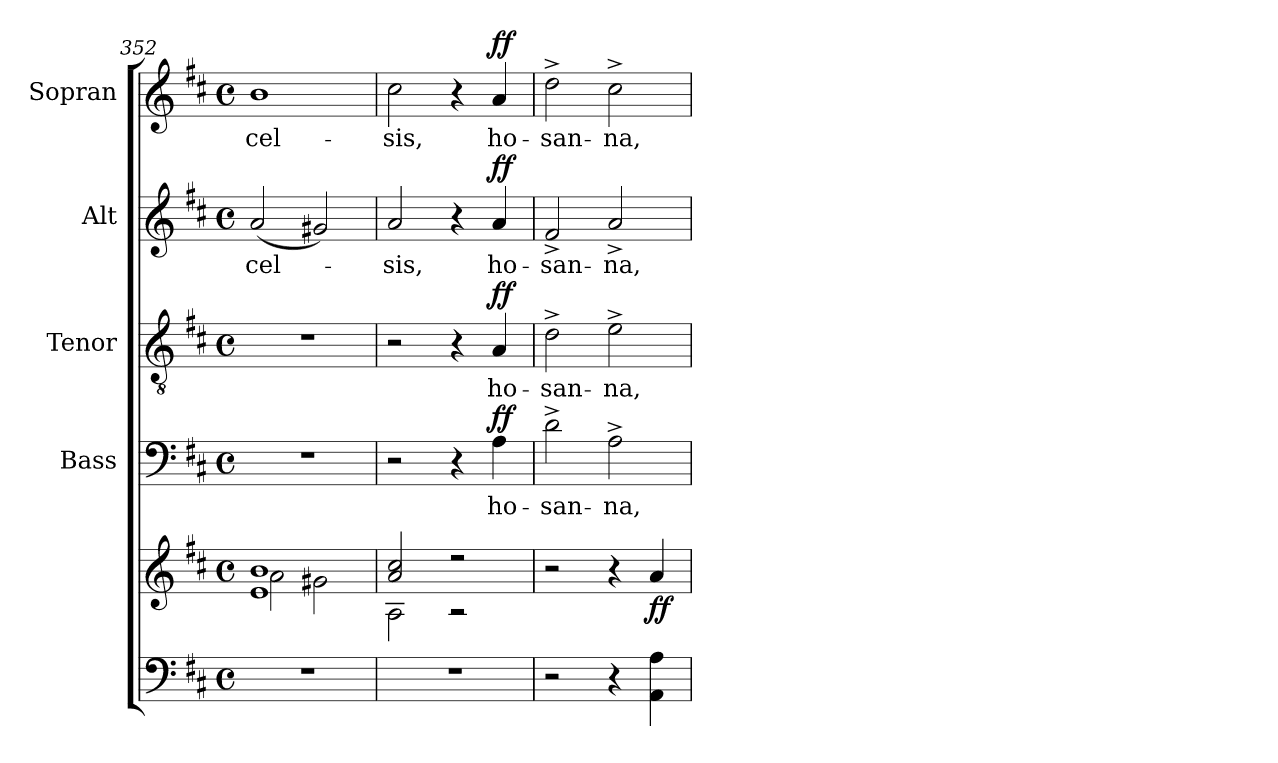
**kern	**kern	**dynam	**kern	**text	**dynam	**kern	**text	**dynam	**kern	**text	**dynam	**kern	**text	**dynam
*part5	*part5	*part5	*part4	*part4	*part4	*part3	*part3	*part3	*part2	*part2	*part2	*part1	*part1	*part1
*staff6	*staff5	*staff5/6	*staff4	*staff4	*staff4	*staff3	*staff3	*staff3	*staff2	*staff2	*staff2	*staff1	*staff1	*staff1
*	*	*	*I"Bass	*	*	*I"Tenor	*	*	*I"Alt	*	*	*I"Sopran	*	*
*	*	*	*I'B.	*	*	*I'T.	*	*	*I'A.	*	*	*I'S.	*	*
!!LO:PB:g=z
*clefF4	*clefG2	*	*clefF4	*	*	*clefGv2	*	*	*clefG2	*	*	*clefG2	*	*
*k[f#c#]	*k[f#c#]	*	*k[f#c#]	*	*	*k[f#c#]	*	*	*k[f#c#]	*	*	*k[f#c#]	*	*
*D:	*D:	*	*D:	*	*	*D:	*	*	*D:	*	*	*D:	*	*
*M4/4	*M4/4	*	*M4/4	*	*	*M4/4	*	*	*M4/4	*	*	*M4/4	*	*
*met(c)	*met(c)	*	*met(c)	*	*	*met(c)	*	*	*met(c)	*	*	*met(c)	*	*
=352	=352	=352	=352	=352	=352	=352	=352	=352	=352	=352	=352	=352	=352	=352
*	*^	*	*	*	*	*	*	*	*	*	*	*	*	*
!	!	!	!	!	!	!	!	!	!	!	!LO:LY:b	!	!	!LO:LY:b	!
1r	1e 1b	2a\	.	1r	.	.	1r	.	.	(<2a/	-cel-	.	1b	-cel-	.
.	.	2g#X\	.	.	.	.	.	.	.	2g#X/)	.	.	.	.	.
=353	=353	=353	=353	=353	=353	=353	=353	=353	=353	=353	=353	=353	=353	=353	=353
!	!	!	!	!	!	!	!	!	!	!	!LO:LY:b	!	!	!LO:LY:b	!
1r	2a/ 2cc#/	2A\	.	2r	.	.	2r	.	.	2a/	-sis,	.	2cc#\	-sis,	.
.	2r	2r	.	4r	.	.	4r	.	.	4r	.	.	4r	.	.
!	!	!	!	!	!LO:LY:b	!LO:DY:a	!	!LO:LY:b	!LO:DY:a	!	!LO:LY:b	!LO:DY:a	!	!LO:LY:b	!LO:DY:a
.	.	.	.	4A\	ho-	ff	4A/	ho-	ff	4a/	ho-	ff	4a/	ho-	ff
*	*v	*v	*	*	*	*	*	*	*	*	*	*	*	*	*
=354	=354	=354	=354	=354	=354	=354	=354	=354	=354	=354	=354	=354	=354	=354
!	!	!	!	!LO:LY:b	!	!	!LO:LY:b	!	!	!LO:LY:b	!	!	!LO:LY:b	!
2r	2r	.	2d^>\	-san-	.	2d^>\	-san-	.	2f#^>/	-san-	.	2dd^>\	-san-	.
!	!	!	!	!LO:LY:b	!	!	!LO:LY:b	!	!	!LO:LY:b	!	!	!LO:LY:b	!
4r	4r	.	2A^>\	-na,	.	2e^>\	-na,	.	2a^>/	-na,	.	2cc#^>\	-na,	.
!	!	!LO:DY:b	!	!	!	!	!	!	!	!	!	!	!	!
4AA\ 4A\	4a/	ff	.	.	.	.	.	.	.	.	.	.	.	.
=	=	=	=	=	=	=	=	=	=	=	=	=	=	=
*-	*-	*-	*-	*-	*-	*-	*-	*-	*-	*-	*-	*-	*-	*-
